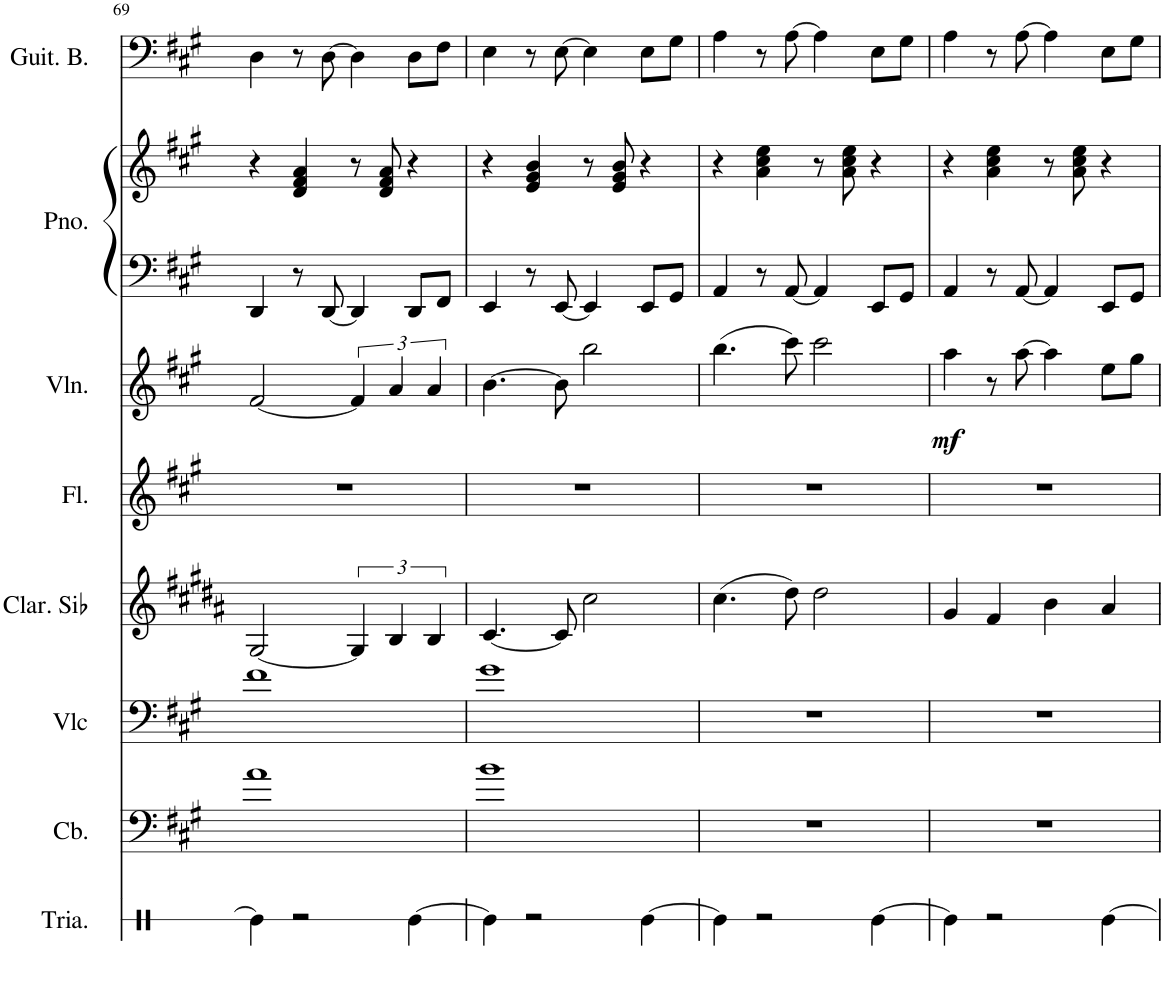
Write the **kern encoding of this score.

**kern	**kern	**kern	**kern	**kern	**kern	**dynam	**kern	**kern	**kern
*part8	*part7	*part6	*part5	*part4	*part3	*part3	*part2	*part2	*part1
*staff9	*staff8	*staff7	*staff6	*staff5	*staff4	*staff4	*staff3	*staff2	*staff1
*I"Triángulo	*I"Contrebasse	*I"Violoncelle	*I"Clarinette en Sib	*I"Flauta	*I"Violín	*	*I"Piano	*	*I"Bajo eléctrico
*	*I'Cb.	*I'Vlc	*I'Clar. Sib	*I'Fl.	*I'Vln.	*	*I'Pno.	*	*
!!LO:PB:g=z
*clefX	*clefF4	*clefF4	*clefG2	*clefG2	*clefG2	*	*clefF4	*clefG2	*clefF4
*	*Trd7c12	*	*Trd1c2	*	*	*	*	*	*Trd7c12
*k[]	*k[f#c#g#]	*k[f#c#g#]	*k[f#c#g#d#a#]	*k[f#c#g#]	*k[f#c#g#]	*	*k[f#c#g#]	*k[f#c#g#]	*k[f#c#g#]
*M4/4	*M4/4	*M4/4	*M4/4	*M4/4	*M4/4	*	*M4/4	*M4/4	*M4/4
=69	=69	=69	=69	=69	=69	=69	=69	=69	=69
4Re\]	1a	1f#	[2G#/	1r	[2f#/	.	4DD/	4r	4D\
2r	.	.	.	.	.	.	8r	4d/ 4f#/ 4a/	8r
.	.	.	.	.	.	.	[8DD/	.	[8D\
.	.	.	6G#/]	.	6f#/]	.	4DD/]	8r	4D\]
.	.	.	.	.	.	.	.	8d/ 8f#/ 8a/	.
.	.	.	6B/	.	6a/	.	.	.	.
[4Re\	.	.	.	.	.	.	8DD/L	4r	8D\L
.	.	.	6B/	.	6a/	.	.	.	.
.	.	.	.	.	.	.	8FF#/J	.	8F#\J
=70	=70	=70	=70	=70	=70	=70	=70	=70	=70
4Re\]	1b	1g#	[4.c#/	1r	[4.b\	.	4EE/	4r	4E\
2r	.	.	.	.	.	.	8r	4e/ 4g#/ 4b/	8r
.	.	.	8c#/]	.	8b\]	.	[8EE/	.	[8E\
.	.	.	2cc#\	.	2bb\	.	4EE/]	8r	4E\]
.	.	.	.	.	.	.	.	8e/ 8g#/ 8b/	.
[4Re\	.	.	.	.	.	.	8EE/L	4r	8E\L
.	.	.	.	.	.	.	8GG#/J	.	8G#\J
=71	=71	=71	=71	=71	=71	=71	=71	=71	=71
4Re\]	1r	1r	(4.cc#\	1r	(4.bb\	.	4AA/	4r	4A\
2r	.	.	.	.	.	.	8r	4a\ 4cc#\ 4ee\	8r
.	.	.	8dd#\)	.	8ccc#\)	.	[8AA/	.	[8A\
.	.	.	2dd#\	.	2ccc#\	.	4AA/]	8r	4A\]
.	.	.	.	.	.	.	.	8a\ 8cc#\ 8ee\	.
[4Re\	.	.	.	.	.	.	8EE/L	4r	8E\L
.	.	.	.	.	.	.	8GG#/J	.	8G#\J
=72	=72	=72	=72	=72	=72	=72	=72	=72	=72
!	!	!	!	!	!	!LO:DY:b	!	!	!
4Re\]	1r	1r	4g#/	1r	4aa\	mf	4AA/	4r	4A\
2r	.	.	4f#/	.	8r	.	8r	4a\ 4cc#\ 4ee\	8r
.	.	.	.	.	[8aa\	.	[8AA/	.	[8A\
.	.	.	4b\	.	4aa\]	.	4AA/]	8r	4A\]
.	.	.	.	.	.	.	.	8a\ 8cc#\ 8ee\	.
[4Re\	.	.	4a#/	.	8ee\L	.	8EE/L	4r	8E\L
.	.	.	.	.	8gg#\J	.	8GG#/J	.	8G#\J
=	=	=	=	=	=	=	=	=	=
*-	*-	*-	*-	*-	*-	*-	*-	*-	*-
